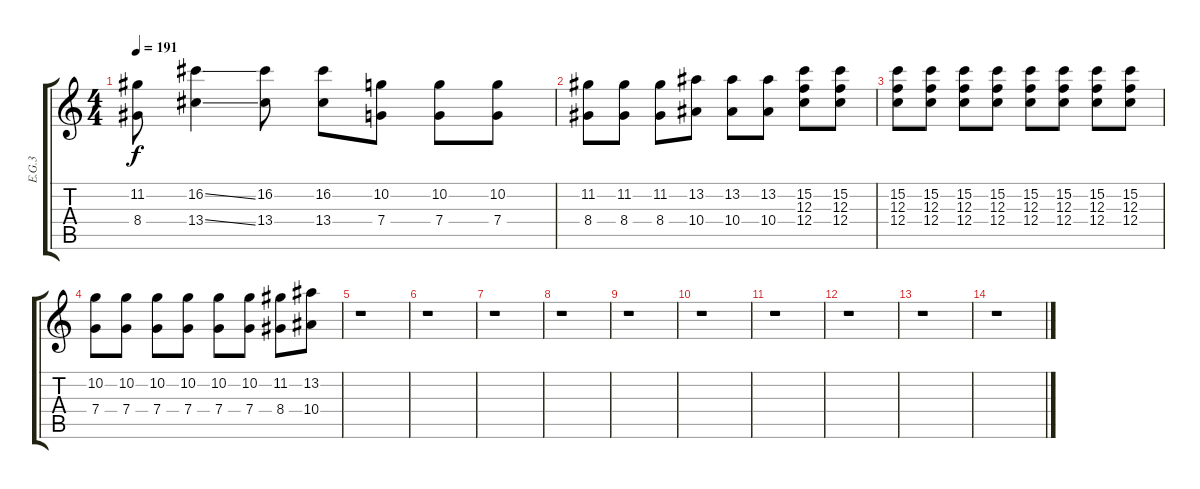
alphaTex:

\track ("E.G.3" "E.G.3") {instrument distortionguitar}
\staff {score tabs}
\tuning (D4 A3 F3 C3 G2 C2) {hide}
\ts (4 4)
\tempo 191
\clef g2
\ks c
(11.2 8.4).8{dy f} (16.2{ss} 13.4{ss}).4 (16.2 13.4).8 (16.2 13.4).8 (10.2 7.4).8 (10.2 7.4).8 (10.2 7.4).8 |
(11.2 8.4).8 (11.2 8.4).8 (11.2 8.4).8 (13.2 10.4).8 (13.2 10.4).8 (13.2 10.4).8 (15.2 12.3 12.4).8 (15.2 12.3 12.4).8 |
(15.2 12.3 12.4).8 (15.2 12.3 12.4).8 (15.2 12.3 12.4).8 (15.2 12.3 12.4).8 (15.2 12.3 12.4).8 (15.2 12.3 12.4).8 (15.2 12.3 12.4).8 (15.2 12.3 12.4).8 |
(10.2 7.4).8 (10.2 7.4).8 (10.2 7.4).8 (10.2 7.4).8 (10.2 7.4).8 (10.2 7.4).8 (11.2 8.4).8 (13.2 10.4).8 |
r.1 |
r.1 |
r.1 |
r.1 |
r.1 |
r.1 |
r.1 |
r.1 |
r.1 |
r.1
